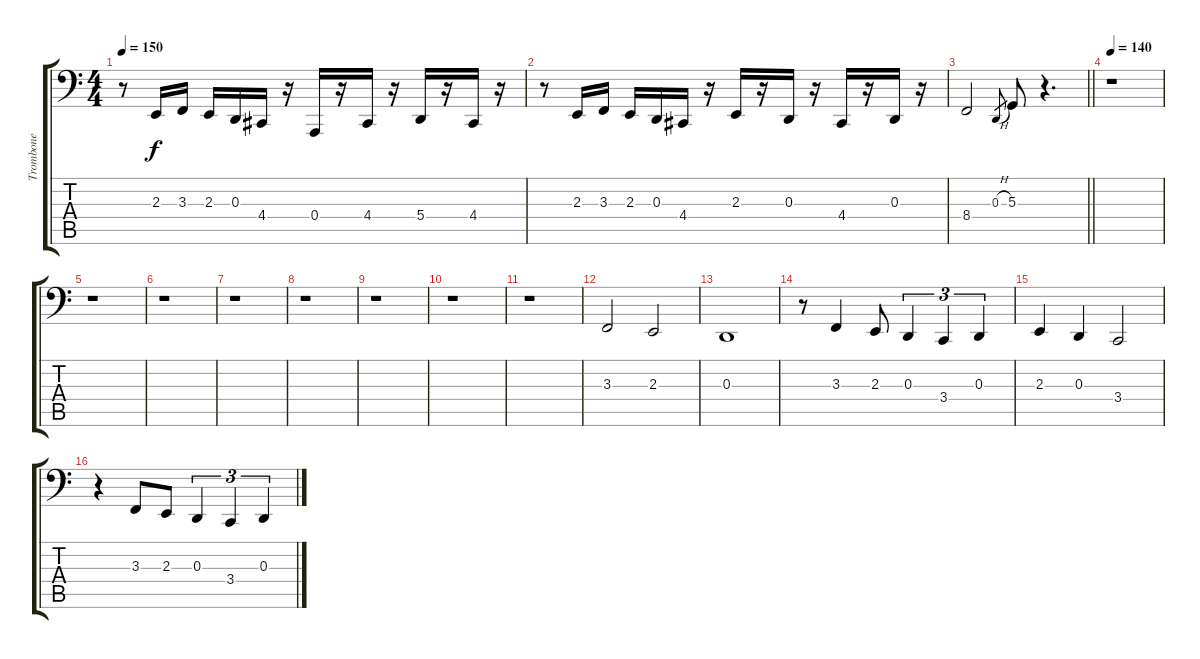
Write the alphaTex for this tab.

\track ("Trombone" "Trombone") {instrument trombone}
\staff {score tabs}
\tuning (C3 G2 D2 A1 E1 B0) {hide}
\ts (4 4)
\tempo 150
\clef f4
\ks c
r.8{dy f} 2.3.16 3.3.16 2.3.16 0.3.16 4.4.16 r.16 0.4.16 r.16 4.4.16 r.16 5.4.16 r.16 4.4.16 r.16 |
r.8 2.3.16 3.3.16 2.3.16 0.3.16 4.4.16 r.16 2.3.16 r.16 0.3.16 r.16 4.4.16 r.16 0.3.16 r.16 |
\barLineRight lightlight
8.4.2 0.3{h}.8{gr} 5.3.8 r.4{d} |
\tempo 140
r.1 |
r.1 |
r.1 |
r.1 |
r.1 |
r.1 |
r.1 |
r.1 |
3.3.2 2.3.2 |
0.3.1 |
r.8 3.3.4 2.3.8 0.3.4{tu (3 2)} 3.4.4{tu (3 2)} 0.3.4{tu (3 2)} |
2.3.4 0.3.4 3.4.2 |
r.4 3.3.8 2.3.8 0.3.4{tu (3 2)} 3.4.4{tu (3 2)} 0.3.4{tu (3 2)}
